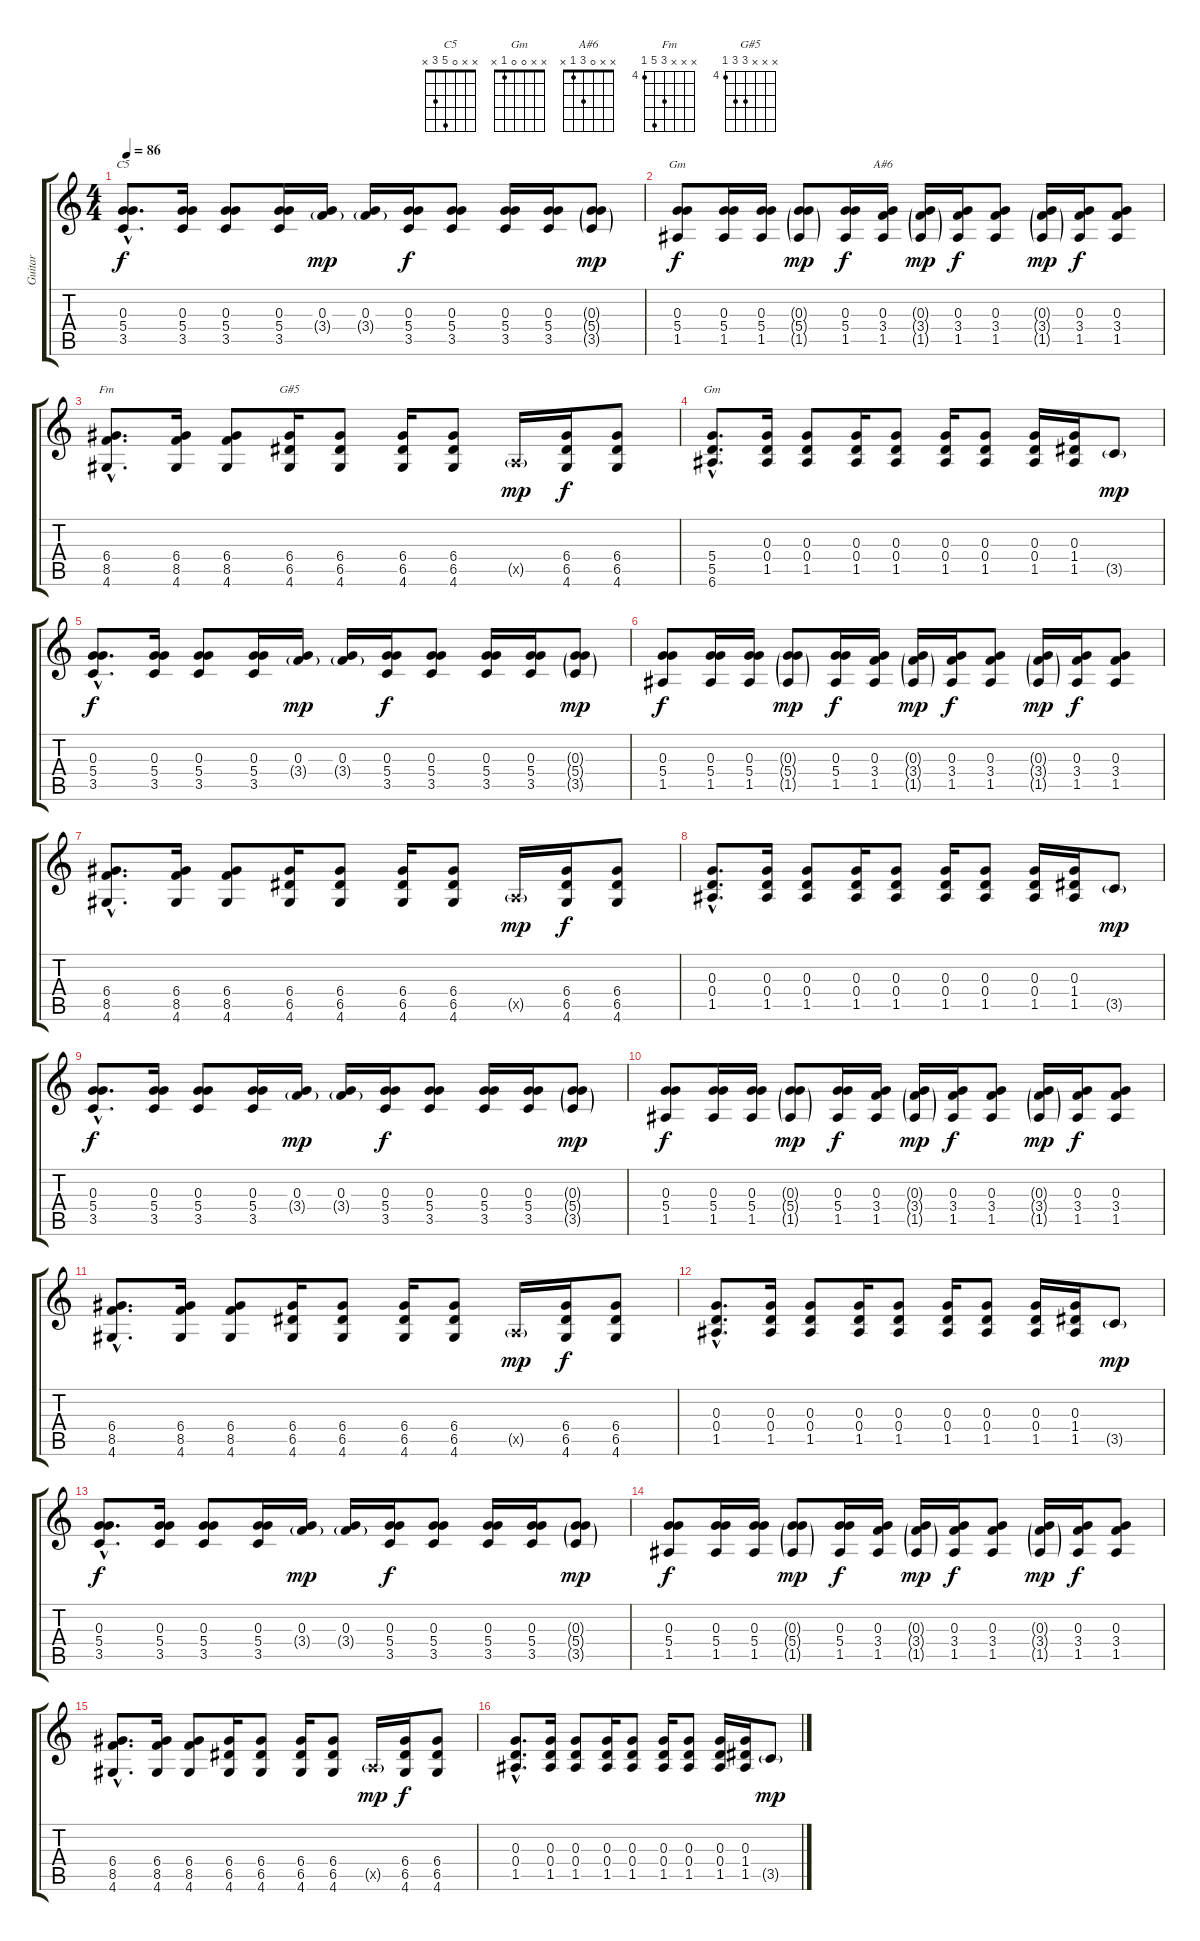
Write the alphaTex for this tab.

\track ("Guitar" "Guitar") {instrument electricguitarclean}
\staff {score tabs}
\tuning (E4 B3 G3 D3 A2 E2) {hide}
\chord ("C5" x x 0 5 3 x)
\chord ("Gm" x x 0 5 1 x)
\chord ("A#6" x x 0 3 1 x)
\chord ("Fm" x x x 6 8 4) {firstfret 4}
\chord ("G#5" x x x 6 6 4) {firstfret 4}
\chord ("Gm" x x 0 0 1 x)
\ts (4 4)
\tempo 86
\clef g2
\ks c
(0.3{hac} 5.4{hac} 3.5{hac}).8{d ch "C5" dy f instrument electricguitarclean} (0.3 5.4 3.5).16 (0.3 5.4 3.5).8 (0.3 5.4 3.5).16 (0.3 3.4{g}).16{dy mp} (0.3 3.4{g}).16 (0.3 5.4 3.5).16{dy f} (0.3 5.4 3.5).8 (0.3 5.4 3.5).16 (0.3 5.4 3.5).16 (0.3{g} 5.4{g} 3.5{g}).8{dy mp} |
(0.3 5.4 1.5).8{ch "Gm" dy f} (0.3 5.4 1.5).16 (0.3 5.4 1.5).16 (0.3{g} 5.4{g} 1.5{g}).8{dy mp} (0.3 5.4 1.5).16{dy f} (0.3 3.4 1.5).16{ch "A#6"} (0.3{g} 3.4{g} 1.5{g}).16{dy mp} (0.3 3.4 1.5).16{dy f} (0.3 3.4 1.5).8 (0.3{g} 3.4{g} 1.5{g}).16{dy mp} (0.3 3.4 1.5).16{dy f} (0.3 3.4 1.5).8 |
(6.4{hac} 8.5{hac} 4.6{hac}).8{d ch "Fm"} (6.4 8.5 4.6).16 (6.4 8.5 4.6).8 (6.4 6.5 4.6).16{ch "G#5"} (6.4 6.5 4.6).8 (6.4 6.5 4.6).16 (6.4 6.5 4.6).8 0.5{g x}.16{dy mp} (6.4 6.5 4.6).16{dy f} (6.4 6.5 4.6).8 |
(5.4{hac} 5.5{hac} 6.6{hac}).8{d ch "Gm"} (0.3 0.4 1.5).16 (0.3 0.4 1.5).8 (0.3 0.4 1.5).16 (0.3 0.4 1.5).8 (0.3 0.4 1.5).16 (0.3 0.4 1.5).8 (0.3 0.4 1.5).16 (0.3 1.4 1.5).16 3.5{g}.8{dy mp} |
(0.3{hac} 5.4{hac} 3.5{hac}).8{d dy f} (0.3 5.4 3.5).16 (0.3 5.4 3.5).8 (0.3 5.4 3.5).16 (0.3 3.4{g}).16{dy mp} (0.3 3.4{g}).16 (0.3 5.4 3.5).16{dy f} (0.3 5.4 3.5).8 (0.3 5.4 3.5).16 (0.3 5.4 3.5).16 (0.3{g} 5.4{g} 3.5{g}).8{dy mp} |
(0.3 5.4 1.5).8{dy f} (0.3 5.4 1.5).16 (0.3 5.4 1.5).16 (0.3{g} 5.4{g} 1.5{g}).8{dy mp} (0.3 5.4 1.5).16{dy f} (0.3 3.4 1.5).16 (0.3{g} 3.4{g} 1.5{g}).16{dy mp} (0.3 3.4 1.5).16{dy f} (0.3 3.4 1.5).8 (0.3{g} 3.4{g} 1.5{g}).16{dy mp} (0.3 3.4 1.5).16{dy f} (0.3 3.4 1.5).8 |
(6.4{hac} 8.5{hac} 4.6{hac}).8{d} (6.4 8.5 4.6).16 (6.4 8.5 4.6).8 (6.4 6.5 4.6).16 (6.4 6.5 4.6).8 (6.4 6.5 4.6).16 (6.4 6.5 4.6).8 0.5{g x}.16{dy mp} (6.4 6.5 4.6).16{dy f} (6.4 6.5 4.6).8 |
(0.3{hac} 0.4{hac} 1.5{hac}).8{d} (0.3 0.4 1.5).16 (0.3 0.4 1.5).8 (0.3 0.4 1.5).16 (0.3 0.4 1.5).8 (0.3 0.4 1.5).16 (0.3 0.4 1.5).8 (0.3 0.4 1.5).16 (0.3 1.4 1.5).16 3.5{g}.8{dy mp} |
(0.3{hac} 5.4{hac} 3.5{hac}).8{d dy f} (0.3 5.4 3.5).16 (0.3 5.4 3.5).8 (0.3 5.4 3.5).16 (0.3 3.4{g}).16{dy mp} (0.3 3.4{g}).16 (0.3 5.4 3.5).16{dy f} (0.3 5.4 3.5).8 (0.3 5.4 3.5).16 (0.3 5.4 3.5).16 (0.3{g} 5.4{g} 3.5{g}).8{dy mp} |
(0.3 5.4 1.5).8{dy f} (0.3 5.4 1.5).16 (0.3 5.4 1.5).16 (0.3{g} 5.4{g} 1.5{g}).8{dy mp} (0.3 5.4 1.5).16{dy f} (0.3 3.4 1.5).16 (0.3{g} 3.4{g} 1.5{g}).16{dy mp} (0.3 3.4 1.5).16{dy f} (0.3 3.4 1.5).8 (0.3{g} 3.4{g} 1.5{g}).16{dy mp} (0.3 3.4 1.5).16{dy f} (0.3 3.4 1.5).8 |
(6.4{hac} 8.5{hac} 4.6{hac}).8{d} (6.4 8.5 4.6).16 (6.4 8.5 4.6).8 (6.4 6.5 4.6).16 (6.4 6.5 4.6).8 (6.4 6.5 4.6).16 (6.4 6.5 4.6).8 0.5{g x}.16{dy mp} (6.4 6.5 4.6).16{dy f} (6.4 6.5 4.6).8 |
(0.3{hac} 0.4{hac} 1.5{hac}).8{d} (0.3 0.4 1.5).16 (0.3 0.4 1.5).8 (0.3 0.4 1.5).16 (0.3 0.4 1.5).8 (0.3 0.4 1.5).16 (0.3 0.4 1.5).8 (0.3 0.4 1.5).16 (0.3 1.4 1.5).16 3.5{g}.8{dy mp} |
(0.3{hac} 5.4{hac} 3.5{hac}).8{d dy f} (0.3 5.4 3.5).16 (0.3 5.4 3.5).8 (0.3 5.4 3.5).16 (0.3 3.4{g}).16{dy mp} (0.3 3.4{g}).16 (0.3 5.4 3.5).16{dy f} (0.3 5.4 3.5).8 (0.3 5.4 3.5).16 (0.3 5.4 3.5).16 (0.3{g} 5.4{g} 3.5{g}).8{dy mp} |
(0.3 5.4 1.5).8{dy f} (0.3 5.4 1.5).16 (0.3 5.4 1.5).16 (0.3{g} 5.4{g} 1.5{g}).8{dy mp} (0.3 5.4 1.5).16{dy f} (0.3 3.4 1.5).16 (0.3{g} 3.4{g} 1.5{g}).16{dy mp} (0.3 3.4 1.5).16{dy f} (0.3 3.4 1.5).8 (0.3{g} 3.4{g} 1.5{g}).16{dy mp} (0.3 3.4 1.5).16{dy f} (0.3 3.4 1.5).8 |
(6.4{hac} 8.5{hac} 4.6{hac}).8{d} (6.4 8.5 4.6).16 (6.4 8.5 4.6).8 (6.4 6.5 4.6).16 (6.4 6.5 4.6).8 (6.4 6.5 4.6).16 (6.4 6.5 4.6).8 0.5{g x}.16{dy mp} (6.4 6.5 4.6).16{dy f} (6.4 6.5 4.6).8 |
(0.3{hac} 0.4{hac} 1.5{hac}).8{d} (0.3 0.4 1.5).16 (0.3 0.4 1.5).8 (0.3 0.4 1.5).16 (0.3 0.4 1.5).8 (0.3 0.4 1.5).16 (0.3 0.4 1.5).8 (0.3 0.4 1.5).16 (0.3 1.4 1.5).16 3.5{g}.8{dy mp}
